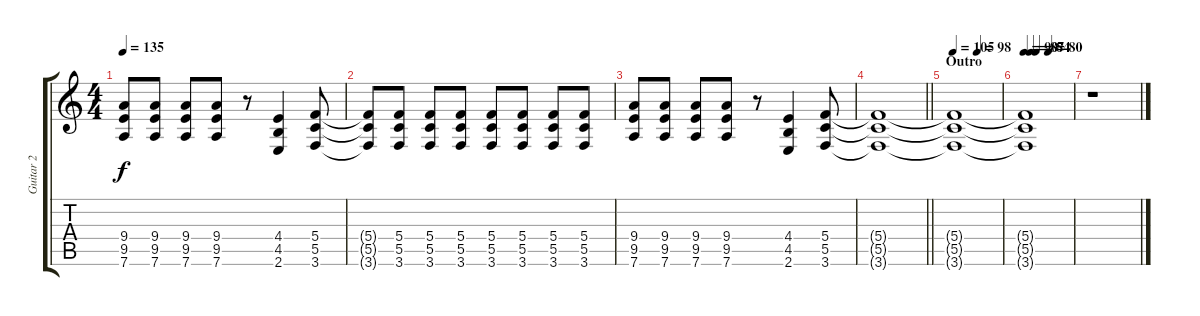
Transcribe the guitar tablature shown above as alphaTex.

\track ("Guitar 2" "Guitar 2") {instrument electricguitarjazz}
\staff {score tabs}
\tuning (D4 A3 F3 C3 G2 D2) {hide}
\ts (4 4)
\tempo 135
\clef g2
\ks c
(9.4 9.5 7.6).8{dy f} (9.4 9.5 7.6).8 (9.4 9.5 7.6).8 (9.4 9.5 7.6).8 r.8 (4.4 4.5 2.6).4 (5.4 5.5 3.6).8 |
(5.4{t} 5.5{t} 3.6{t}).8 (5.4 5.5 3.6).8 (5.4 5.5 3.6).8 (5.4 5.5 3.6).8{instrument distortionguitar} (5.4 5.5 3.6).8 (5.4 5.5 3.6).8 (5.4 5.5 3.6).8 (5.4 5.5 3.6).8 |
(9.4 9.5 7.6).8{instrument distortionguitar} (9.4 9.5 7.6).8 (9.4 9.5 7.6).8 (9.4 9.5 7.6).8 r.8 (4.4 4.5 2.6).4 (5.4 5.5 3.6).8{volume 9} |
\barLineRight lightlight
(5.4{t} 5.5{t} 3.6{t}).1 |
\section ("" "Outro")
\tempo 105
\tempo (98 0.5)
(5.4{t} 5.5{t} 3.6{t}).1 |
\tempo 90
\tempo (87 0.125)
\tempo (84 0.25)
\tempo (80 0.5)
(5.4{t} 5.5{t} 3.6{t}).1 |
r.1
